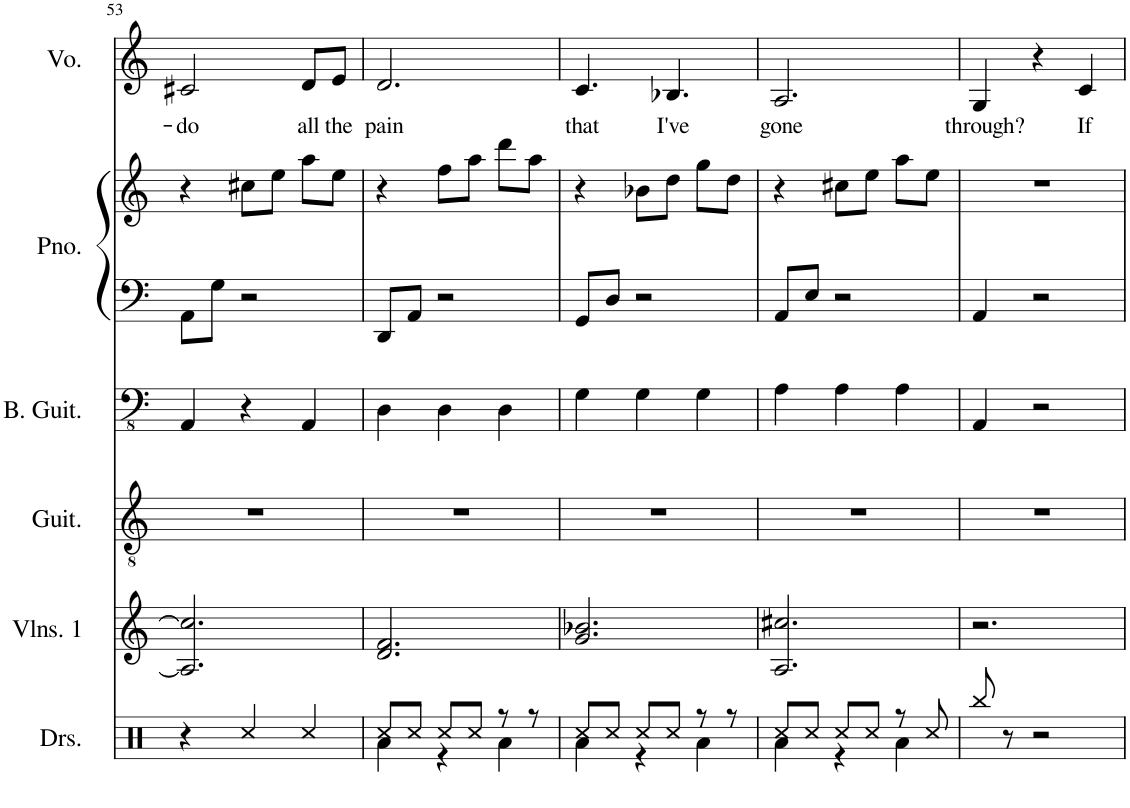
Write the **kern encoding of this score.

**kern	**kern	**kern	**kern	**kern	**kern	**kern	**text
*part6	*part5	*part4	*part3	*part2	*part2	*part1	*part1
*staff7	*staff6	*staff5	*staff4	*staff3	*staff2	*staff1	*staff1
*I"Drumset	*I"Violins 1	*I"Guitar	*I"Bass Guitar	*I"Piano	*	*I"Voice	*
*I'Drs.	*I'Vlns. 1	*I'Guit.	*I'B. Guit.	*I'Pno.	*	*I'Vo.	*
!!LO:PB:g=z
*clefX	*clefG2	*clefGv2	*clefFv4	*clefF4	*clefG2	*clefG2	*
*k[]	*k[]	*k[]	*k[]	*k[]	*k[]	*k[]	*
*M3/4	*M3/4	*M3/4	*M3/4	*M3/4	*M3/4	*M3/4	*
=53	=53	=53	=53	=53	=53	=53	=53
!	!	!	!	!	!	!	!LO:LY:b
4r	2.A/] 2.cc#/]	2.r	4AAA/	8AA\L	4r	2c#X/	-do
.	.	.	.	8G\J	.	.	.
4Rcc/	.	.	4r	2r	8cc#X\L	.	.
.	.	.	.	.	8ee\J	.	.
!	!	!	!	!	!	!	!LO:LY:b
4Rcc/	.	.	4AAA/	.	8aa\L	8d/L	all
!	!	!	!	!	!	!	!LO:LY:b
.	.	.	.	.	8ee\J	8e/J	the
=54	=54	=54	=54	=54	=54	=54	=54
*^	*	*	*	*	*	*	*
!	!	!	!	!	!	!	!	!LO:LY:b
8Rcc/L	4Ra\	2.d/ 2.f/	2.r	4DD\	8DD/L	4r	2.d/	pain
8Rcc/J	.	.	.	.	8AA/J	.	.	.
8Rcc/L	4r	.	.	4DD\	2r	8ff\L	.	.
8Rcc/J	.	.	.	.	.	8aa\J	.	.
8r	4Ra\	.	.	4DD\	.	8ddd\L	.	.
8r	.	.	.	.	.	8aa\J	.	.
=55	=55	=55	=55	=55	=55	=55	=55	=55
!	!	!	!	!	!	!	!	!LO:LY:b
8Rcc/L	4Ra\	2.g/ 2.b-X/	2.r	4GG\	8GG/L	4r	4.c/	that
8Rcc/J	.	.	.	.	8D/J	.	.	.
8Rcc/L	4r	.	.	4GG\	2r	8b-X\L	.	.
!	!	!	!	!	!	!	!	!LO:LY:b
8Rcc/J	.	.	.	.	.	8dd\J	4.B-X/	I've
8r	4Ra\	.	.	4GG\	.	8gg\L	.	.
8r	.	.	.	.	.	8dd\J	.	.
=56	=56	=56	=56	=56	=56	=56	=56	=56
!	!	!	!	!	!	!	!	!LO:LY:b
8Rcc/L	4Ra\	2.A/ 2.cc#X/	2.r	4AA\	8AA/L	4r	2.A/	gone
8Rcc/J	.	.	.	.	8E/J	.	.	.
8Rcc/L	4r	.	.	4AA\	2r	8cc#X\L	.	.
8Rcc/J	.	.	.	.	.	8ee\J	.	.
8r	4Ra\	.	.	4AA\	.	8aa\L	.	.
8Rcc/	.	.	.	.	.	8ee\J	.	.
*v	*v	*	*	*	*	*	*	*
=57	=57	=57	=57	=57	=57	=57	=57
!	!	!	!	!	!	!	!LO:LY:b
8Rbb/	2.r	2.r	4AAA/	4AA/	2.r	4G/	through?
8r	.	.	.	.	.	.	.
2r	.	.	2r	2r	.	4r	.
!	!	!	!	!	!	!	!LO:LY:b
.	.	.	.	.	.	4c/	If
=	=	=	=	=	=	=	=
*-	*-	*-	*-	*-	*-	*-	*-
